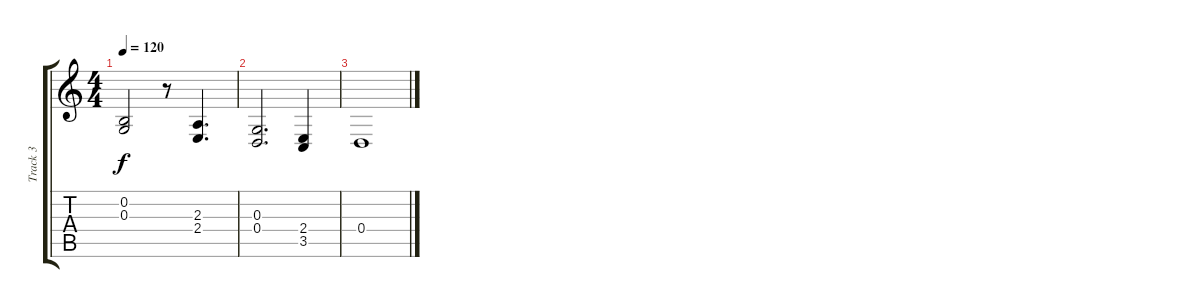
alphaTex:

\track ("Track 3" "Track 3") {instrument cello}
\staff {score tabs}
\tuning (E4 B3 G3 D3 A2 E2) {hide}
\ts (4 4)
\tempo 120
\clef g2
\ks c
(0.2 0.3).2{dy f} r.8 (2.3 2.4).4{d} |
(0.3 0.4).2{d} (2.4 3.5).4 |
0.4.1
